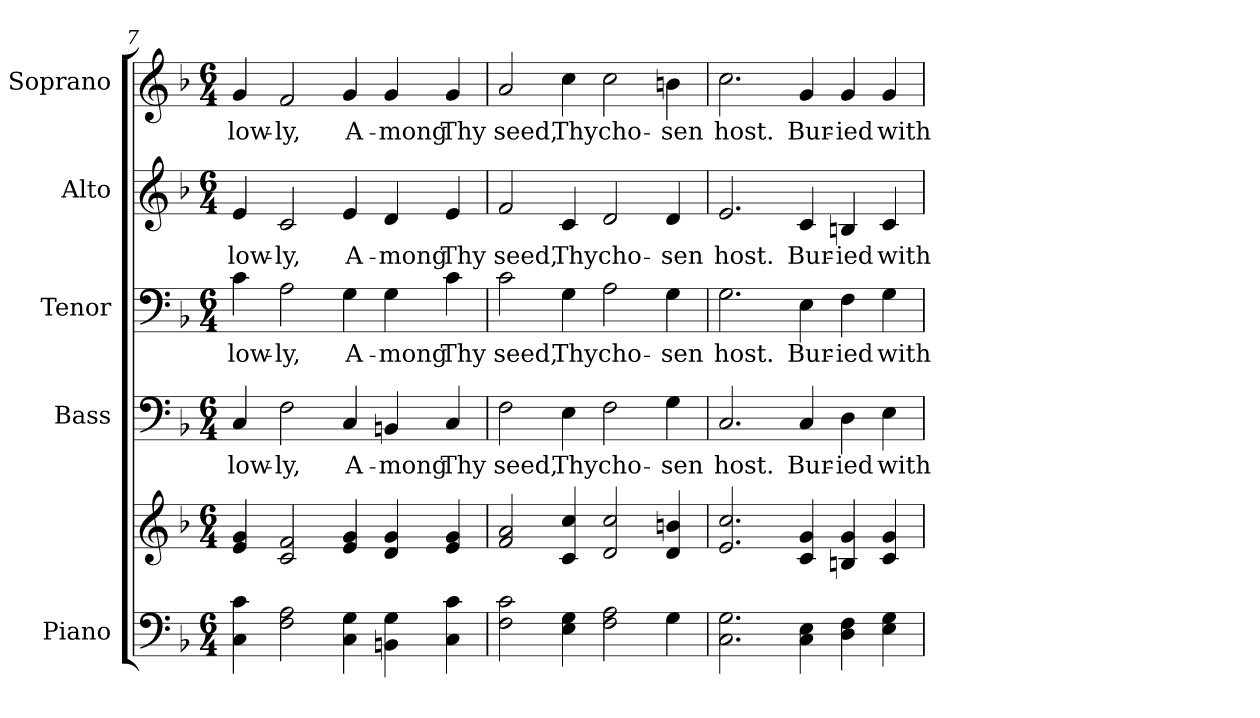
**kern	**kern	**kern	**text	**kern	**text	**kern	**text	**kern	**text
*part5	*part5	*part4	*part4	*part3	*part3	*part2	*part2	*part1	*part1
*staff6	*staff5	*staff4	*staff4	*staff3	*staff3	*staff2	*staff2	*staff1	*staff1
*I"Piano	*	*I"Bass	*	*I"Tenor	*	*I"Alto	*	*I"Soprano	*
*I'Pno.	*	*I'B.	*	*I'T.	*	*I'A.	*	*I'S.	*
!!LO:PB:g=z
*clefF4	*clefG2	*clefF4	*	*clefF4	*	*clefG2	*	*clefG2	*
*k[b-]	*k[b-]	*k[b-]	*	*k[b-]	*	*k[b-]	*	*k[b-]	*
*F:	*F:	*F:	*	*F:	*	*F:	*	*F:	*
*M6/4	*M6/4	*M6/4	*	*M6/4	*	*M6/4	*	*M6/4	*
=7	=7	=7	=7	=7	=7	=7	=7	=7	=7
!	!	!	!LO:LY:b:color=#000000	!	!	!	!	!	!
!	!	!	!	!	!LO:LY:b:color=#000000	!	!	!	!
!	!	!	!	!	!	!	!LO:LY:b:color=#000000	!	!
!	!	!	!	!	!	!	!	!	!LO:LY:b:color=#000000
4Ci\ 4ci	4ei/ 4gi	4Ci/	low-	4ci\	low-	4ei/	low-	4gi/	low-
!	!	!	!LO:LY:b:color=#000000	!	!	!	!	!	!
!	!	!	!	!	!LO:LY:b:color=#000000	!	!	!	!
!	!	!	!	!	!	!	!LO:LY:b:color=#000000	!	!
!	!	!	!	!	!	!	!	!	!LO:LY:b:color=#000000
2Fi\ 2Ai	2ci/ 2fi	2Fi\	-ly,	2Ai\	-ly,	2ci/	-ly,	2fi/	-ly,
!	!	!	!LO:LY:b:color=#000000	!	!	!	!	!	!
!	!	!	!	!	!LO:LY:b:color=#000000	!	!	!	!
!	!	!	!	!	!	!	!LO:LY:b:color=#000000	!	!
!	!	!	!	!	!	!	!	!	!LO:LY:b:color=#000000
4Ci\ 4Gi	4ei/ 4gi	4Ci/	A-	4Gi\	A-	4ei/	A-	4gi/	A-
!	!	!	!LO:LY:b:color=#000000	!	!	!	!	!	!
!	!	!	!	!	!LO:LY:b:color=#000000	!	!	!	!
!	!	!	!	!	!	!	!LO:LY:b:color=#000000	!	!
!	!	!	!	!	!	!	!	!	!LO:LY:b:color=#000000
4BBni\ 4Gi	4di/ 4gi	4BBni/	-mong	4Gi\	-mong	4di/	-mong	4gi/	-mong
!	!	!	!LO:LY:b:color=#000000	!	!	!	!	!	!
!	!	!	!	!	!LO:LY:b:color=#000000	!	!	!	!
!	!	!	!	!	!	!	!LO:LY:b:color=#000000	!	!
!	!	!	!	!	!	!	!	!	!LO:LY:b:color=#000000
4Ci\ 4ci	4ei/ 4gi	4Ci/	Thy	4ci\	Thy	4ei/	Thy	4gi/	Thy
=8	=8	=8	=8	=8	=8	=8	=8	=8	=8
!	!	!	!LO:LY:b:color=#000000	!	!	!	!	!	!
!	!	!	!	!	!LO:LY:b:color=#000000	!	!	!	!
!	!	!	!	!	!	!	!LO:LY:b:color=#000000	!	!
!	!	!	!	!	!	!	!	!	!LO:LY:b:color=#000000
2Fi\ 2ci	2fi/ 2ai	2Fi\	seed,	2ci\	seed,	2fi/	seed,	2ai/	seed,
!	!	!	!LO:LY:b:color=#000000	!	!	!	!	!	!
!	!	!	!	!	!LO:LY:b:color=#000000	!	!	!	!
!	!	!	!	!	!	!	!LO:LY:b:color=#000000	!	!
!	!	!	!	!	!	!	!	!	!LO:LY:b:color=#000000
4Ei\ 4Gi	4ci/ 4cci	4Ei\	Thy	4Gi\	Thy	4ci/	Thy	4cci\	Thy
!	!	!	!LO:LY:b:color=#000000	!	!	!	!	!	!
!	!	!	!	!	!LO:LY:b:color=#000000	!	!	!	!
!	!	!	!	!	!	!	!LO:LY:b:color=#000000	!	!
!	!	!	!	!	!	!	!	!	!LO:LY:b:color=#000000
2Fi\ 2Ai	2di/ 2cci	2Fi\	cho-	2Ai\	cho-	2di/	cho-	2cci\	cho-
!	!	!	!LO:LY:b:color=#000000	!	!	!	!	!	!
!	!	!	!	!	!LO:LY:b:color=#000000	!	!	!	!
!	!	!	!	!	!	!	!LO:LY:b:color=#000000	!	!
!	!	!	!	!	!	!	!	!	!LO:LY:b:color=#000000
4Gi\	4di/ 4bni	4Gi\	-sen	4Gi\	-sen	4di/	-sen	4bni\	-sen
!!LO:PB:g=z
=9	=9	=9	=9	=9	=9	=9	=9	=9	=9
!	!	!	!LO:LY:b:color=#000000	!	!	!	!	!	!
!	!	!	!	!	!LO:LY:b:color=#000000	!	!	!	!
!	!	!	!	!	!	!	!LO:LY:b:color=#000000	!	!
!	!	!	!	!	!	!	!	!	!LO:LY:b:color=#000000
2.Ci\ 2.Gi	2.ei/ 2.cci	2.Ci/	host.	2.Gi\	host.	2.ei/	host.	2.cci\	host.
!	!	!	!LO:LY:b:color=#000000	!	!	!	!	!	!
!	!	!	!	!	!LO:LY:b:color=#000000	!	!	!	!
!	!	!	!	!	!	!	!LO:LY:b:color=#000000	!	!
!	!	!	!	!	!	!	!	!	!LO:LY:b:color=#000000
4Ci\ 4Ei	4ci/ 4gi	4Ci/	Bur-	4Ei\	Bur-	4ci/	Bur-	4gi/	Bur-
!	!	!	!LO:LY:b:color=#000000	!	!	!	!	!	!
!	!	!	!	!	!LO:LY:b:color=#000000	!	!	!	!
!	!	!	!	!	!	!	!LO:LY:b:color=#000000	!	!
!	!	!	!	!	!	!	!	!	!LO:LY:b:color=#000000
4Di\ 4Fi	4Bni/ 4gi	4Di\	-ied	4Fi\	-ied	4Bni/	-ied	4gi/	-ied
!	!	!	!LO:LY:b:color=#000000	!	!	!	!	!	!
!	!	!	!	!	!LO:LY:b:color=#000000	!	!	!	!
!	!	!	!	!	!	!	!LO:LY:b:color=#000000	!	!
!	!	!	!	!	!	!	!	!	!LO:LY:b:color=#000000
4Ei\ 4Gi	4ci/ 4gi	4Ei\	with	4Gi\	with	4ci/	with	4gi/	with
=	=	=	=	=	=	=	=	=	=
*-	*-	*-	*-	*-	*-	*-	*-	*-	*-
